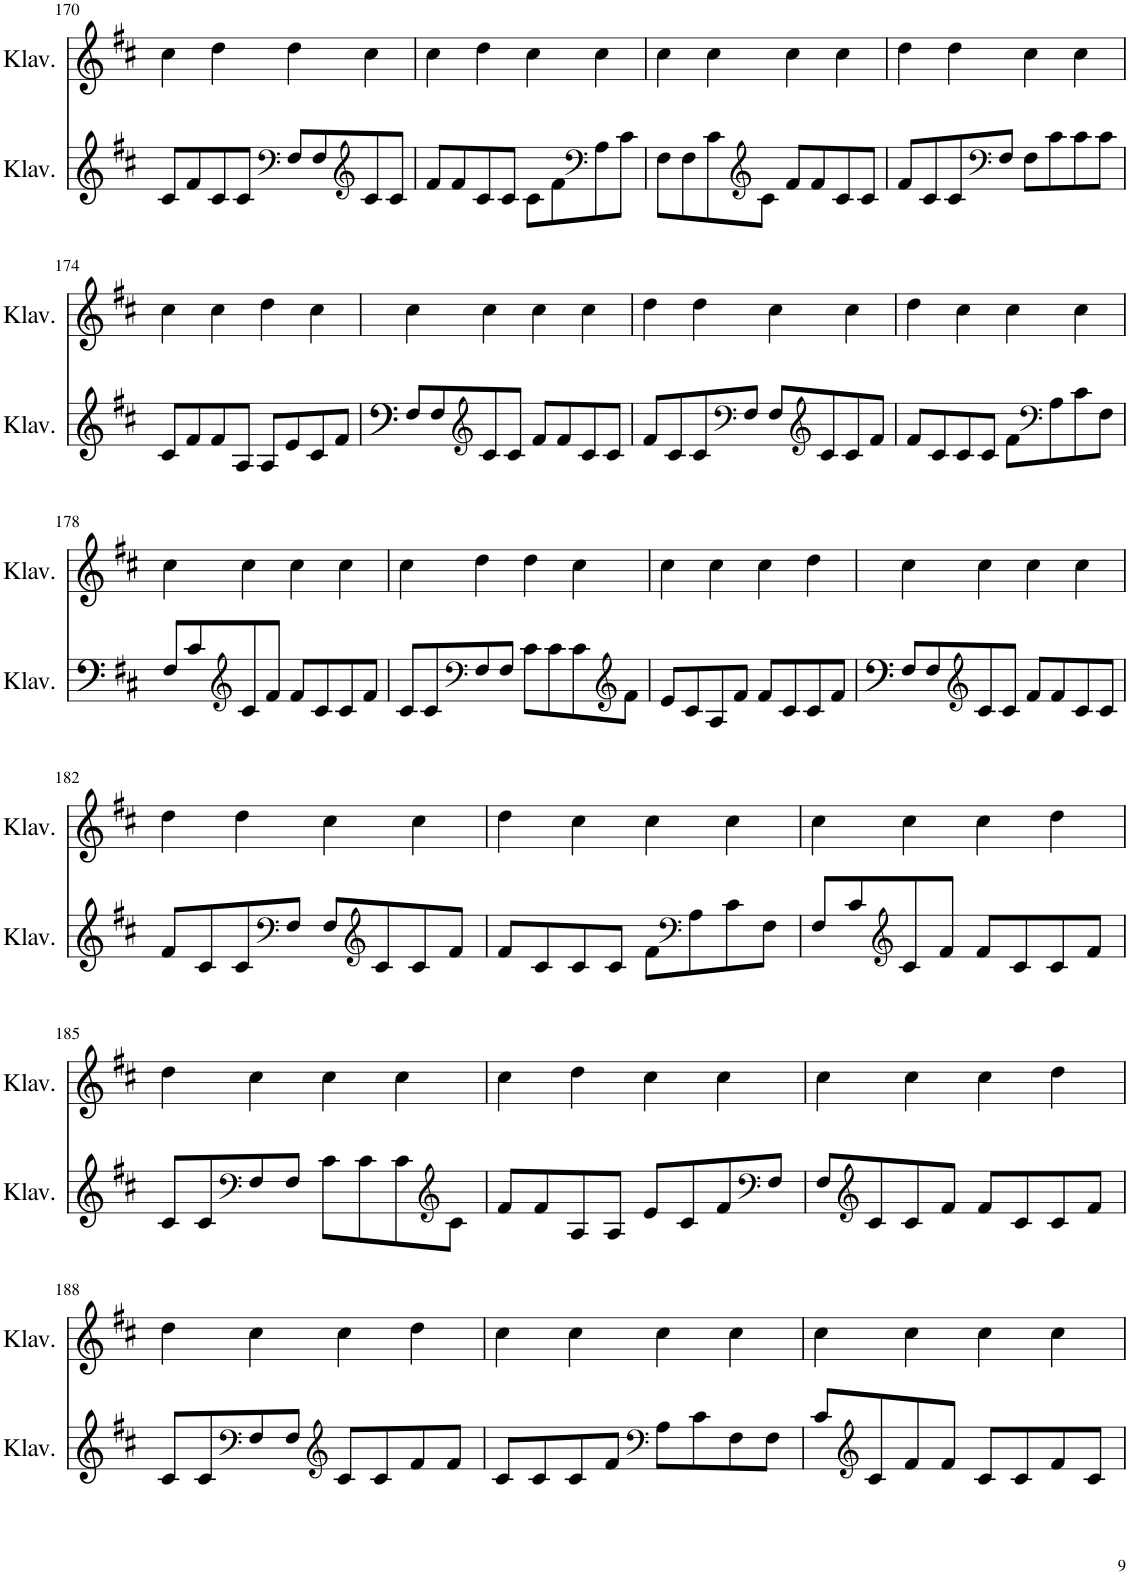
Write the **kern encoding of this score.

**kern	**kern
*part2	*part1
*staff2	*staff1
*I"Klavier	*I"Klavier
*I'Klav.	*I'Klav.
!!LO:PB:g=z
*clefG2	*clefG2
*k[f#c#]	*k[f#c#]
*M4/4	*M4/4
=170	=170
8c#/L	4cc#\
8f#/	.
8c#/	4dd\
8c#/J	.
*clefF4	*
8F#/L	4dd\
8F#/	.
*clefG2	*
8c#/	4cc#\
8c#/J	.
=171	=171
8f#/L	4cc#\
8f#/	.
8c#/	4dd\
8c#/J	.
8c#\L	4cc#\
8f#\	.
*clefF4	*
8A\	4cc#\
8c#\J	.
=172	=172
8F#\L	4cc#\
8F#\	.
8c#\	4cc#\
*clefG2	*
8c#\J	.
8f#/L	4cc#\
8f#/	.
8c#/	4cc#\
8c#/J	.
=173	=173
8f#/L	4dd\
8c#/	.
8c#/	4dd\
*clefF4	*
8F#/J	.
8F#\L	4cc#\
8c#\	.
8c#\	4cc#\
8c#\J	.
!!LO:LB:g=z
=174	=174
8c#/L	4cc#\
8f#/	.
8f#/	4cc#\
8A/J	.
8A/L	4dd\
8e/	.
8c#/	4cc#\
8f#/J	.
=175	=175
8F#/L	4cc#\
8F#/	.
*clefG2	*
8c#/	4cc#\
8c#/J	.
8f#/L	4cc#\
8f#/	.
8c#/	4cc#\
8c#/J	.
=176	=176
8f#/L	4dd\
8c#/	.
8c#/	4dd\
*clefF4	*
8F#/J	.
8F#/L	4cc#\
*clefG2	*
8c#/	.
8c#/	4cc#\
8f#/J	.
=177	=177
8f#/L	4dd\
8c#/	.
8c#/	4cc#\
8c#/J	.
8f#\L	4cc#\
*clefF4	*
8A\	.
8c#\	4cc#\
8F#\J	.
!!LO:LB:g=z
=178	=178
8F#/L	4cc#\
8c#/	.
*clefG2	*
8c#/	4cc#\
8f#/J	.
8f#/L	4cc#\
8c#/	.
8c#/	4cc#\
8f#/J	.
=179	=179
8c#/L	4cc#\
8c#/	.
*clefF4	*
8F#/	4dd\
8F#/J	.
8c#\L	4dd\
8c#\	.
8c#\	4cc#\
*clefG2	*
8f#\J	.
=180	=180
8e/L	4cc#\
8c#/	.
8A/	4cc#\
8f#/J	.
8f#/L	4cc#\
8c#/	.
8c#/	4dd\
8f#/J	.
=181	=181
8F#/L	4cc#\
8F#/	.
*clefG2	*
8c#/	4cc#\
8c#/J	.
8f#/L	4cc#\
8f#/	.
8c#/	4cc#\
8c#/J	.
!!LO:LB:g=z
=182	=182
8f#/L	4dd\
8c#/	.
8c#/	4dd\
*clefF4	*
8F#/J	.
8F#/L	4cc#\
*clefG2	*
8c#/	.
8c#/	4cc#\
8f#/J	.
=183	=183
8f#/L	4dd\
8c#/	.
8c#/	4cc#\
8c#/J	.
8f#\L	4cc#\
*clefF4	*
8A\	.
8c#\	4cc#\
8F#\J	.
=184	=184
8F#/L	4cc#\
8c#/	.
*clefG2	*
8c#/	4cc#\
8f#/J	.
8f#/L	4cc#\
8c#/	.
8c#/	4dd\
8f#/J	.
!!LO:LB:g=z
=185	=185
8c#/L	4dd\
8c#/	.
*clefF4	*
8F#/	4cc#\
8F#/J	.
8c#\L	4cc#\
8c#\	.
8c#\	4cc#\
*clefG2	*
8c#\J	.
=186	=186
8f#/L	4cc#\
8f#/	.
8A/	4dd\
8A/J	.
8e/L	4cc#\
8c#/	.
8f#/	4cc#\
*clefF4	*
8F#/J	.
=187	=187
8F#/L	4cc#\
*clefG2	*
8c#/	.
8c#/	4cc#\
8f#/J	.
8f#/L	4cc#\
8c#/	.
8c#/	4dd\
8f#/J	.
!!LO:LB:g=z
=188	=188
8c#/L	4dd\
8c#/	.
*clefF4	*
8F#/	4cc#\
8F#/J	.
*clefG2	*
8c#/L	4cc#\
8c#/	.
8f#/	4dd\
8f#/J	.
=189	=189
8c#/L	4cc#\
8c#/	.
8c#/	4cc#\
8f#/J	.
*clefF4	*
8A\L	4cc#\
8c#\	.
8F#\	4cc#\
8F#\J	.
=190	=190
8c#/L	4cc#\
*clefG2	*
8c#/	.
8f#/	4cc#\
8f#/J	.
8c#/L	4cc#\
8c#/	.
8f#/	4cc#\
8c#/J	.
=	=
*-	*-
